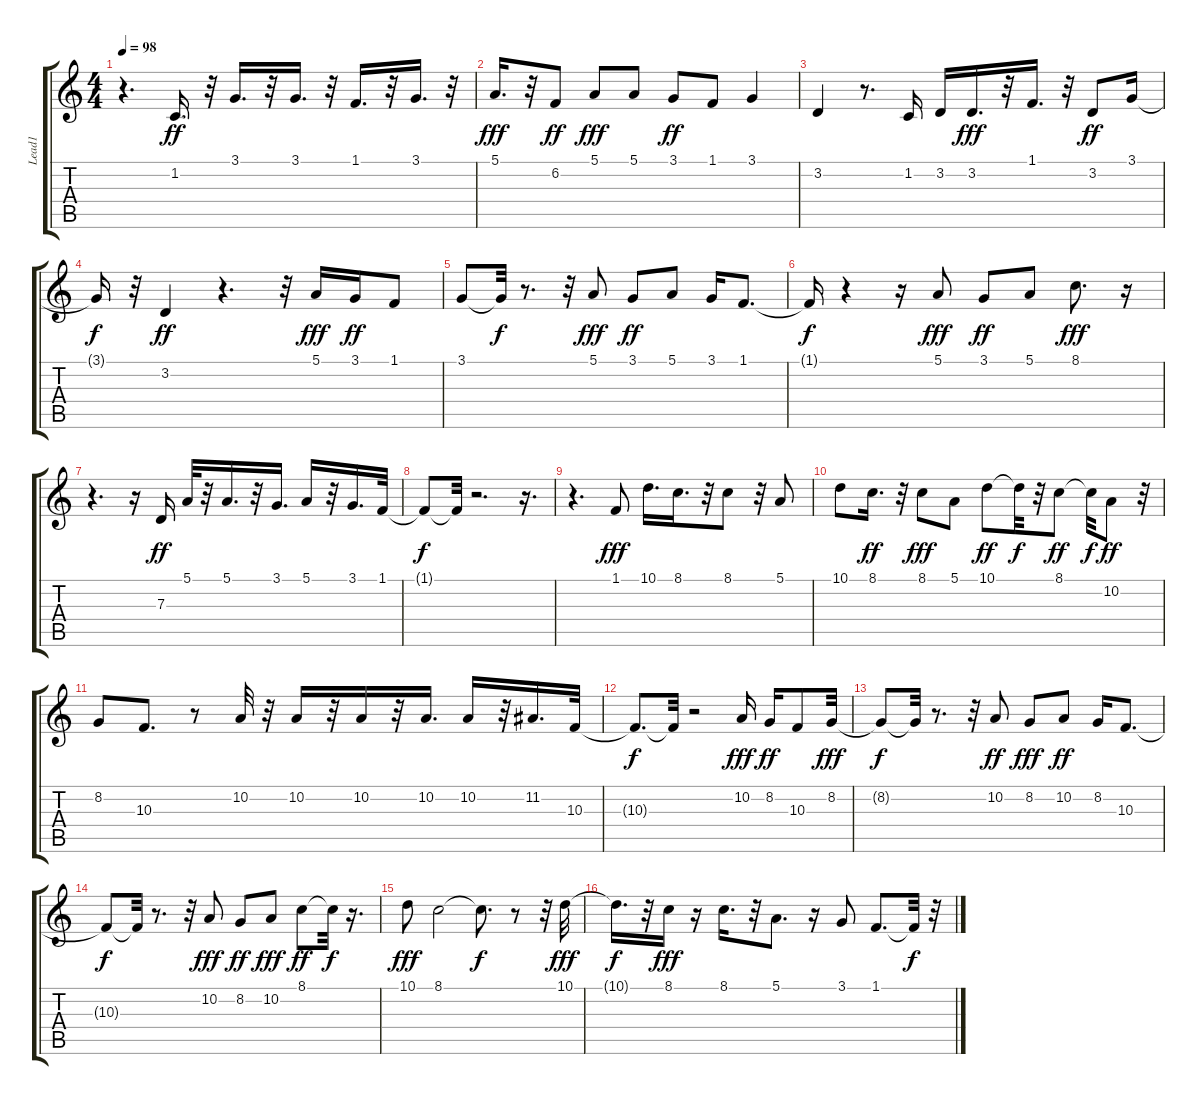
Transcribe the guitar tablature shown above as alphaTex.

\track ("Lead1" "Lead1") {instrument lead1square}
\staff {score tabs}
\tuning (E4 B3 G3 D3 A2 E2) {hide}
\ts (4 4)
\tempo 98
\clef g2
\ks c
r.4{d dy f} 1.2.16{d dy ff} r.32 3.1.16{d} r.32 3.1.16{d} r.32 1.1.16{d} r.32 3.1.16{d} r.32 |
5.1.16{d dy fff} r.32 6.2.8{dy ff} 5.1.8{dy fff} 5.1.8 3.1.8{dy ff} 1.1.8 3.1.4 |
3.2.4 r.8{d} 1.2.16 3.2.16 3.2.16{d dy fff} r.32 1.1.16{d} r.32 3.2.8{dy ff} 3.1.16 |
3.1{t}.16{dy f} r.32 3.2.4{dy ff} r.4{d} r.32 5.1.16{dy fff} 3.1.16{dy ff} 1.1.8 |
3.1.8 3.1{t}.32{dy f} r.8{d} r.32 5.1.8{dy fff} 3.1.8{dy ff} 5.1.8 3.1.16 1.1.8{d} |
1.1{t}.16{dy f} r.4 r.16 5.1.8{dy fff} 3.1.8{dy ff} 5.1.8 8.1.8{d dy fff} r.16 |
r.4{d} r.16 7.3.16{dy ff} 5.1.32 r.32 5.1.16{d} r.32 3.1.16{d} 5.1.16 r.32 3.1.16{d} 1.1.32 |
1.1{t}.8{dy f} 1.1{t}.32 r.2{d} r.16{d} |
r.4{d} 1.1.8{dy fff} 10.1.16{d} 8.1.16{d} r.32 8.1.8 r.32 5.1.8 |
10.1.8 8.1.16{d dy ff} r.32 8.1.8{dy fff} 5.1.8 10.1.8{dy ff} 10.1{t}.32{dy f} r.32 8.1.8{dy ff} 8.1{t}.32{dy f} 10.2.8{dy ff} r.32 |
8.2.8 10.3.8{d} r.8 10.2.32 r.32 10.2.16 r.32 10.2.16 r.32 10.2.16{d} 10.2.16 r.32 11.2.16{d} 10.3.32 |
10.3{t}.8{d dy f} 10.3{t}.32 r.2 10.2.16{dy fff} 8.2.16{dy ff} 10.3.8 8.2.32{dy fff} |
8.2{t}.8{dy f} 8.2{t}.32 r.8{d} r.32 10.2.8{dy ff} 8.2.8{dy fff} 10.2.8{dy ff} 8.2.16 10.3.8{d} |
10.3{t}.8{dy f} 10.3{t}.32 r.8{d} r.32 10.2.8{dy fff} 8.2.8{dy ff} 10.2.8{dy fff} 8.1.8{dy ff} 8.1{t}.32{dy f} r.16{d} |
10.1.8{dy fff} 8.1.2 8.1{t}.8{d dy f} r.8 r.32 10.1.32{dy fff} |
10.1{t}.16{d dy f} r.32 8.1.16{dy fff} r.16 8.1.16{d} r.32 5.1.8{d} r.16 3.1.8 1.1.8{d} 1.1{t}.32{dy f} r.32
